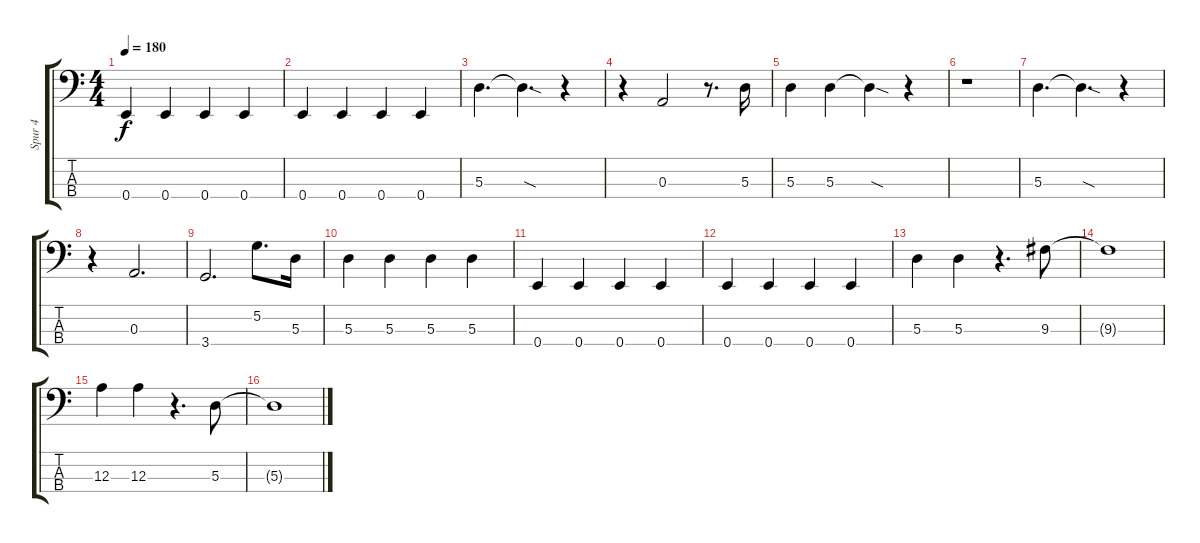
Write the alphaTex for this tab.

\track ("Spur 4" "Spur 4") {instrument electricbassfinger}
\staff {score tabs}
\tuning (G2 D2 A1 E1) {hide}
\ts (4 4)
\tempo 180
\clef f4
\ks c
0.4.4{dy f} 0.4.4 0.4.4 0.4.4 |
0.4.4 0.4.4 0.4.4 0.4.4 |
5.3.4{d} 5.3{sod t}.4{d} r.4 |
r.4 0.3.2 r.8{d} 5.3.16 |
5.3.4 5.3.4 5.3{sod t}.4 r.4 |
r.1 |
5.3.4{d} 5.3{sod t}.4{d} r.4 |
r.4 0.3.2{d} |
3.4.2{d} 5.2.8{d} 5.3.16 |
5.3.4 5.3.4 5.3.4 5.3.4 |
0.4.4 0.4.4 0.4.4 0.4.4 |
0.4.4 0.4.4 0.4.4 0.4.4 |
5.3.4 5.3.4 r.4{d} 9.3.8 |
9.3{t}.1 |
12.3.4 12.3.4 r.4{d} 5.3.8 |
5.3{t}.1
